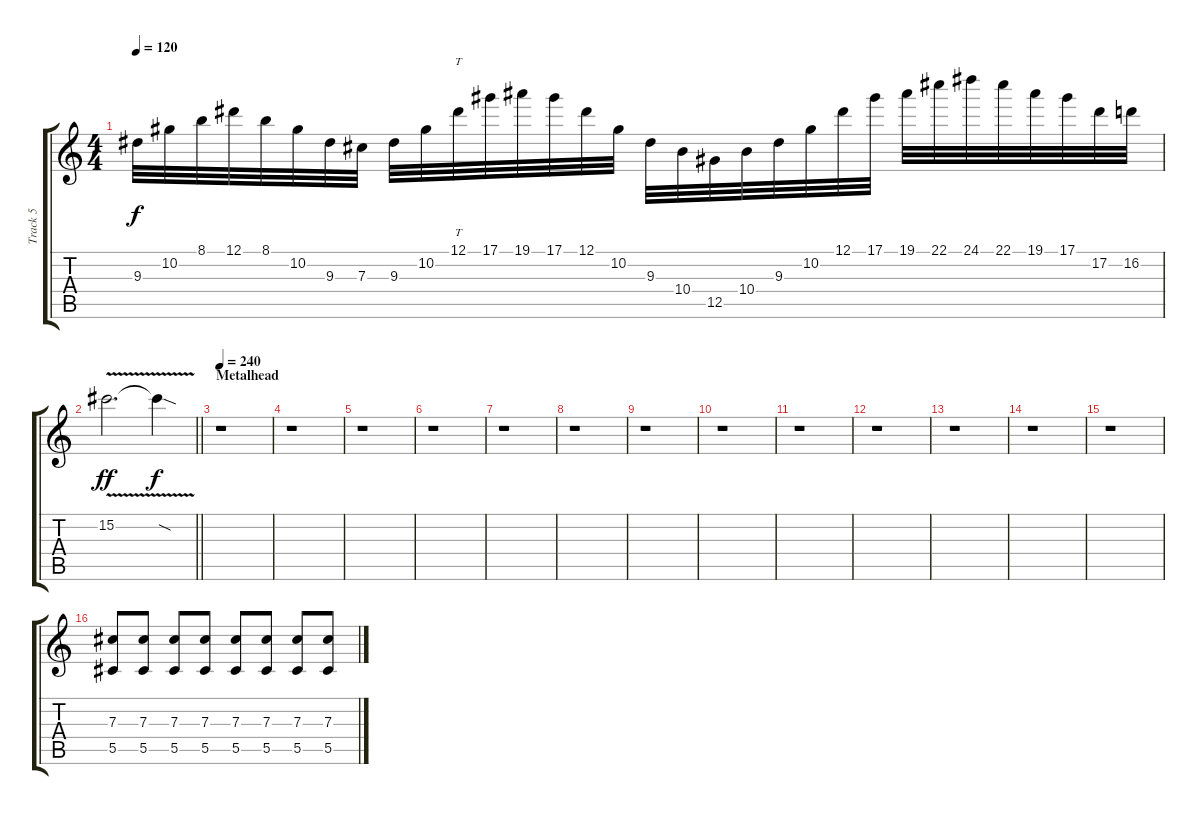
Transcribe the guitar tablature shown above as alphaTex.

\track ("Track 5" "Track 5") {instrument overdrivenguitar}
\staff {score tabs}
\tuning (Eb4 Bb3 Gb3 Db3 Ab2 Db2) {hide}
\ts (4 4)
\tempo 120
\clef g2
\ks c
9.3.32{dy f} 10.2.32 8.1.32 12.1.32 8.1.32 10.2.32 9.3.32 7.3.32 9.3.32 10.2.32 12.1.32{tt} 17.1.32 19.1.32 17.1.32 12.1.32 10.2.32 9.3.32 10.4.32 12.5.32 10.4.32 9.3.32 10.2.32 12.1.32 17.1.32 19.1.32 22.1.32 24.1.32 22.1.32 19.1.32 17.1.32 17.2.32 16.2.32 |
\barLineRight lightlight
15.2{v}.2{d dy ff} 15.2{v sod t}.4{dy f} |
\section ("" "Metalhead")
\tempo 240
r.1 |
r.1 |
r.1 |
r.1 |
r.1 |
r.1 |
r.1 |
r.1 |
r.1 |
r.1 |
r.1 |
r.1 |
r.1 |
(7.3 5.5).8 (7.3 5.5).8 (7.3 5.5).8 (7.3 5.5).8 (7.3 5.5).8 (7.3 5.5).8 (7.3 5.5).8 (7.3 5.5).8
